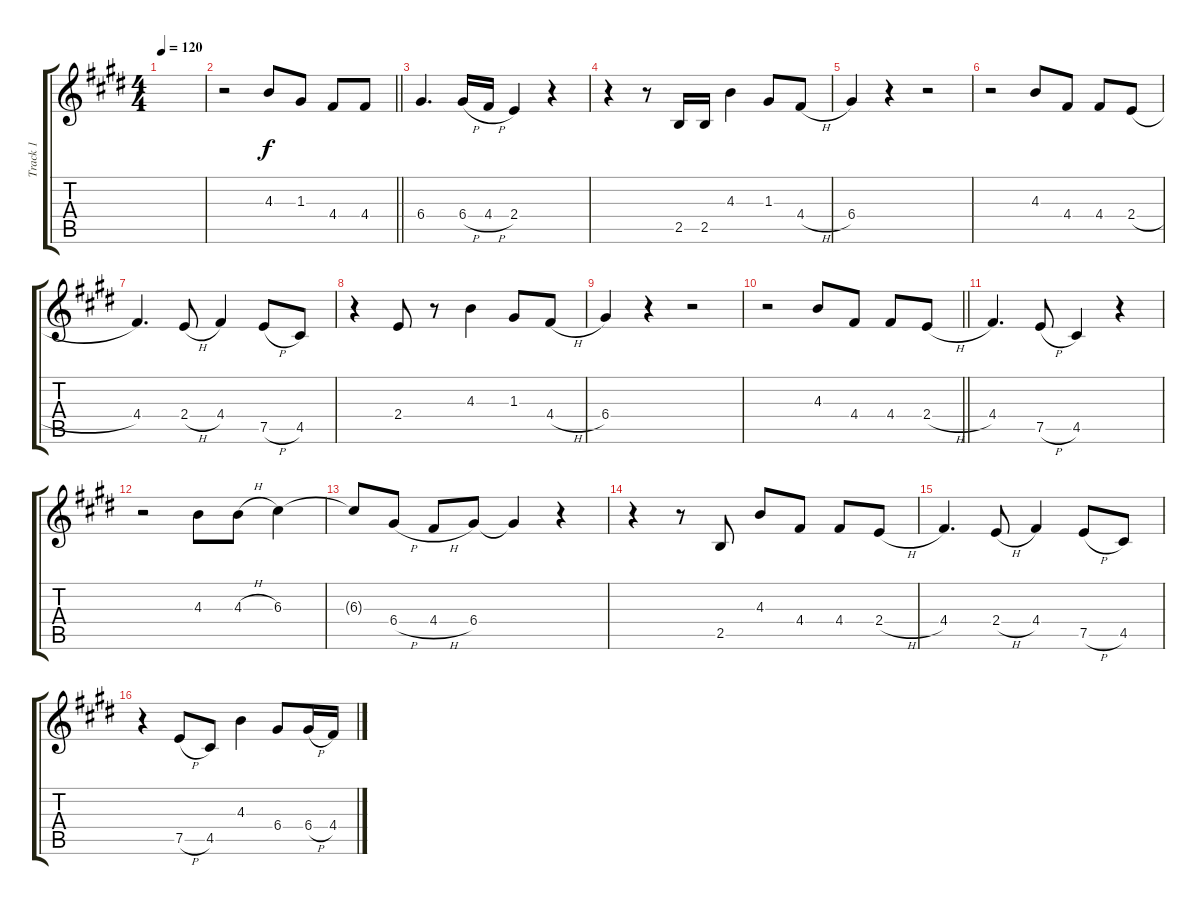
\track ("Track 1" "Track 1") {instrument electricguitarjazz}
\staff {score tabs}
\tuning (E4 B3 G3 D3 A2 E2) {hide}
\ts (4 4)
\tempo 120
\clef g2
\ks e
|
\barLineRight lightlight
r.2 4.3.8 1.3.8 4.4.8 4.4.8 |
6.4.4{d} 6.4{h}.16 4.4{h}.16 2.4.4 r.4 |
r.4 r.8 2.5.16 2.5.16 4.3.4 1.3.8 4.4{h}.8 |
6.4.4 r.4 r.2 |
r.2 4.3.8 4.4.8 4.4.8 2.4{h}.8 |
4.4.4{d} 2.4{h}.8 4.4.4 7.5{h}.8 4.5.8 |
r.4 2.4.8 r.8 4.3.4 1.3.8 4.4{h}.8 |
6.4.4 r.4 r.2 |
\barLineRight lightlight
r.2 4.3.8 4.4.8 4.4.8 2.4{h}.8 |
4.4.4{d} 7.5{h}.8 4.5.4 r.4 |
r.2 4.3.8 4.3{h}.8 6.3.4 |
6.3{t}.8 6.4{h}.8 4.4{h}.8 6.4.8 6.4{t}.4 r.4 |
r.4 r.8 2.5.8 4.3.8 4.4.8 4.4.8 2.4{h}.8 |
4.4.4{d} 2.4{h}.8 4.4.4 7.5{h}.8 4.5.8 |
r.4 7.5{h}.8 4.5.8 4.3.4 6.4.8 6.4{h}.16 4.4{h}.16
